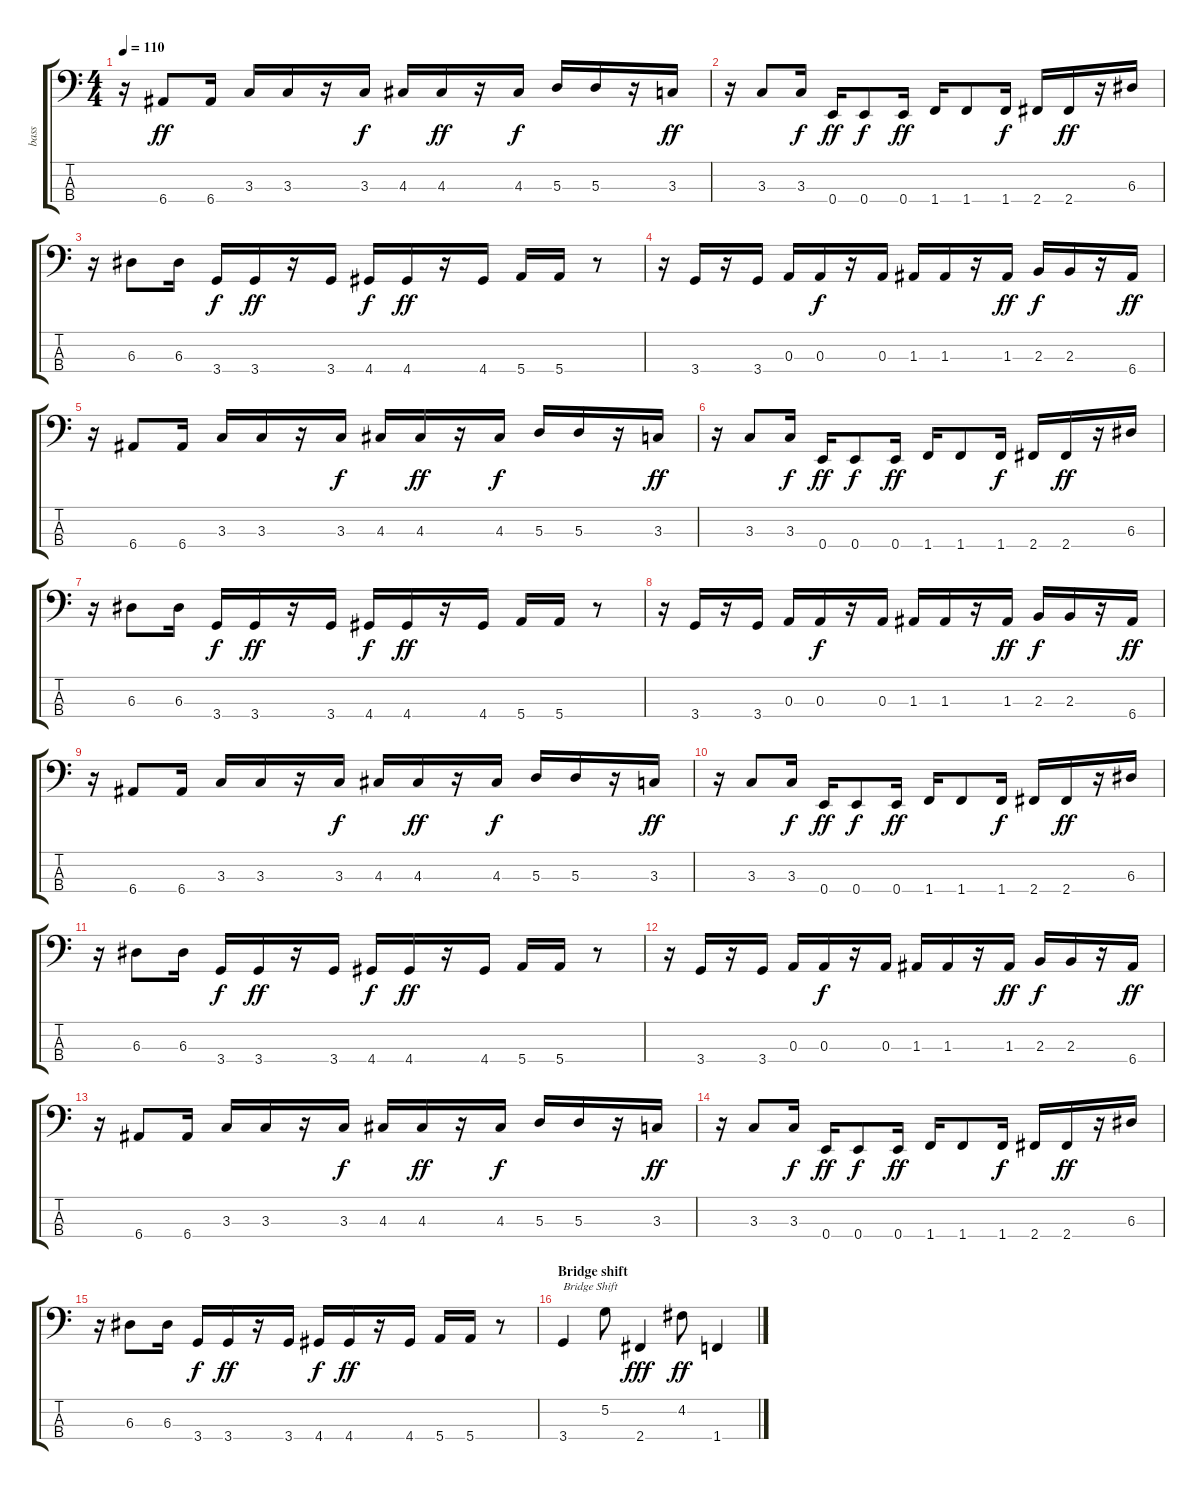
\track ("bass" "bass") {instrument electricbassfinger}
\staff {score tabs}
\tuning (G2 D2 A1 E1) {hide}
\ts (4 4)
\tempo 110
\clef f4
\ks c
r.16{dy ff} 6.4.8 6.4.16 3.3.16 3.3.16 r.16 3.3.16{dy f} 4.3.16 4.3.16{dy ff} r.16 4.3.16{dy f} 5.3.16 5.3.16 r.16 3.3.16{dy ff} |
r.16 3.3.8 3.3.16{dy f} 0.4.16{dy ff} 0.4.8{dy f} 0.4.16{dy ff} 1.4.16 1.4.8 1.4.16{dy f} 2.4.16 2.4.16{dy ff} r.16 6.3.16 |
r.16 6.3.8 6.3.16 3.4.16{dy f} 3.4.16{dy ff} r.16 3.4.16 4.4.16{dy f} 4.4.16{dy ff} r.16 4.4.16 5.4.16 5.4.16 r.8 |
r.16 3.4.16 r.16 3.4.16 0.3.16 0.3.16{dy f} r.16 0.3.16 1.3.16 1.3.16 r.16 1.3.16{dy ff} 2.3.16{dy f} 2.3.16 r.16 6.4.16{dy ff} |
r.16 6.4.8 6.4.16 3.3.16 3.3.16 r.16 3.3.16{dy f} 4.3.16 4.3.16{dy ff} r.16 4.3.16{dy f} 5.3.16 5.3.16 r.16 3.3.16{dy ff} |
r.16 3.3.8 3.3.16{dy f} 0.4.16{dy ff} 0.4.8{dy f} 0.4.16{dy ff} 1.4.16 1.4.8 1.4.16{dy f} 2.4.16 2.4.16{dy ff} r.16 6.3.16 |
r.16 6.3.8 6.3.16 3.4.16{dy f} 3.4.16{dy ff} r.16 3.4.16 4.4.16{dy f} 4.4.16{dy ff} r.16 4.4.16 5.4.16 5.4.16 r.8 |
r.16 3.4.16 r.16 3.4.16 0.3.16 0.3.16{dy f} r.16 0.3.16 1.3.16 1.3.16 r.16 1.3.16{dy ff} 2.3.16{dy f} 2.3.16 r.16 6.4.16{dy ff} |
r.16 6.4.8 6.4.16 3.3.16 3.3.16 r.16 3.3.16{dy f} 4.3.16 4.3.16{dy ff} r.16 4.3.16{dy f} 5.3.16 5.3.16 r.16 3.3.16{dy ff} |
r.16 3.3.8 3.3.16{dy f} 0.4.16{dy ff} 0.4.8{dy f} 0.4.16{dy ff} 1.4.16 1.4.8 1.4.16{dy f} 2.4.16 2.4.16{dy ff} r.16 6.3.16 |
r.16 6.3.8 6.3.16 3.4.16{dy f} 3.4.16{dy ff} r.16 3.4.16 4.4.16{dy f} 4.4.16{dy ff} r.16 4.4.16 5.4.16 5.4.16 r.8 |
r.16 3.4.16 r.16 3.4.16 0.3.16 0.3.16{dy f} r.16 0.3.16 1.3.16 1.3.16 r.16 1.3.16{dy ff} 2.3.16{dy f} 2.3.16 r.16 6.4.16{dy ff} |
r.16 6.4.8 6.4.16 3.3.16 3.3.16 r.16 3.3.16{dy f} 4.3.16 4.3.16{dy ff} r.16 4.3.16{dy f} 5.3.16 5.3.16 r.16 3.3.16{dy ff} |
r.16 3.3.8 3.3.16{dy f} 0.4.16{dy ff} 0.4.8{dy f} 0.4.16{dy ff} 1.4.16 1.4.8 1.4.16{dy f} 2.4.16 2.4.16{dy ff} r.16 6.3.16 |
r.16 6.3.8 6.3.16 3.4.16{dy f} 3.4.16{dy ff} r.16 3.4.16 4.4.16{dy f} 4.4.16{dy ff} r.16 4.4.16 5.4.16 5.4.16 r.8 |
\section ("" "Bridge shift")
3.4.4{txt "Bridge Shift"} 5.2.8 2.4.4{dy fff} 4.2.8{dy ff} 1.4.4
